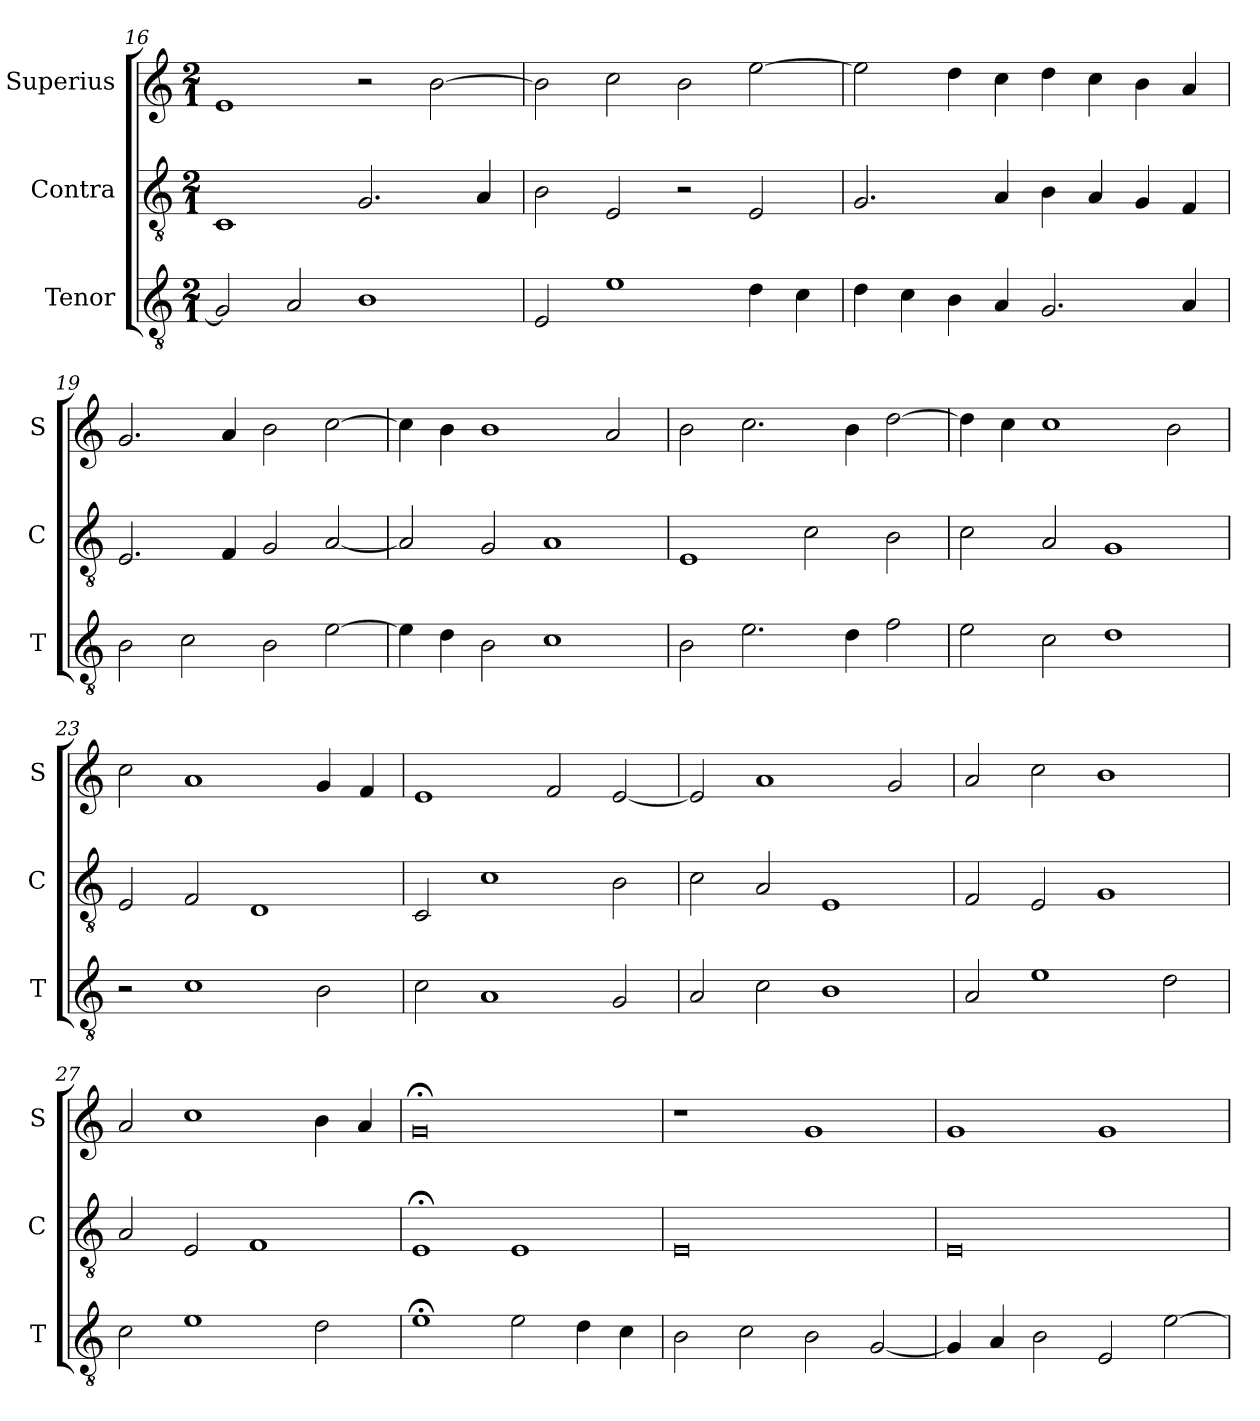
**kern	**kern	**kern
*part3	*part2	*part1
*staff3	*staff2	*staff1
*I"Tenor	*I"Contra	*I"Superius
*I'T	*I'C	*I'S
*clefGv2	*clefGv2	*clefG2
*k[]	*k[]	*k[]
*M2/1	*M2/1	*M2/1
=16	=16	=16
2G/]	1C	1e
2A/	.	.
1B	2.G/	2r
.	.	[2b\
.	4A/	.
=17	=17	=17
2E/	2B\	2b\]
1e	2E/	2cc\
.	2r	2b\
4d\	2E/	[2ee\
4c\	.	.
=18	=18	=18
4d\	2.G/	2ee\]
4c\	.	.
4B\	.	4dd\
4A/	4A/	4cc\
2.G/	4B\	4dd\
.	4A/	4cc\
.	4G/	4b\
4A/	4F/	4a/
=19	=19	=19
2B\	2.E/	2.g/
2c\	.	.
.	4F/	4a/
2B\	2G/	2b\
[2e\	[2A/	[2cc\
=20	=20	=20
4e\]	2A/]	4cc\]
4d\	.	4b\
2B\	2G/	1b
1c	1A	.
.	.	2a/
=21	=21	=21
2B\	1E	2b\
2.e\	.	2.cc\
.	2c\	.
4d\	.	4b\
2f\	2B\	[2dd\
=22	=22	=22
2e\	2c\	4dd\]
.	.	4cc\
2c\	2A/	1cc
1d	1G	.
.	.	2b\
=23	=23	=23
2r	2E/	2cc\
1c	2F/	1a
.	1D	.
2B\	.	4g/
.	.	4f/
=24	=24	=24
2c\	2C/	1e
1A	1c	.
.	.	2f/
2G/	2B\	[2e/
=25	=25	=25
2A/	2c\	2e/]
2c\	2A/	1a
1B	1E	.
.	.	2g/
=26	=26	=26
2A/	2F/	2a/
1e	2E/	2cc\
.	1G	1b
2d\	.	.
=27	=27	=27
2c\	2A/	2a/
1e	2E/	1cc
.	1F	.
2d\	.	4b\
.	.	4a/
=28	=28	=28
1e;<	1E;<	0g;<
2e\	1E	.
4d\	.	.
4c\	.	.
=29	=29	=29
2B\	0E	1r
2c\	.	.
2B\	.	1g
[2G/	.	.
=30	=30	=30
4G/]	0E	1g
4A/	.	.
2B\	.	.
2E/	.	1g
[2e\	.	.
=	=	=
*-	*-	*-
